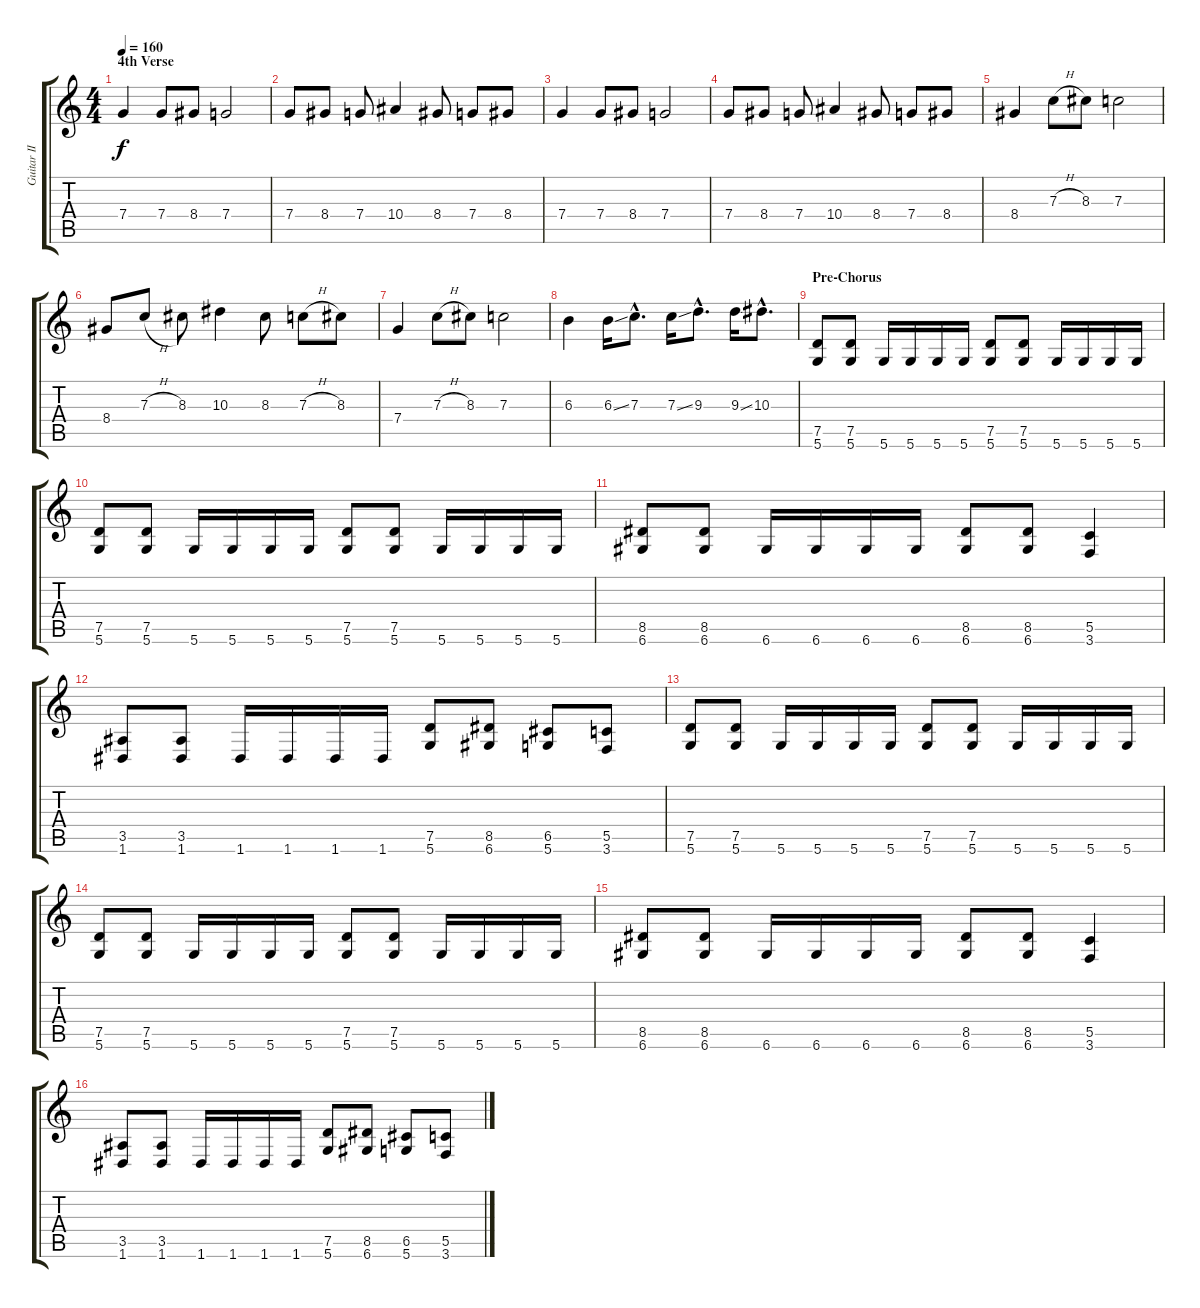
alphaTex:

\track ("Guitar II" "Guitar II") {instrument distortionguitar}
\staff {score tabs}
\tuning (D4 A3 F3 C3 G2 D2) {hide}
\ts (4 4)
\section ("" "4th Verse")
\tempo 160
\clef g2
\ks c
7.4.4{dy f} 7.4.8 8.4.8 7.4.2 |
7.4.8 8.4.8 7.4.8 10.4.4 8.4.8 7.4.8 8.4.8 |
7.4.4 7.4.8 8.4.8 7.4.2 |
7.4.8 8.4.8 7.4.8 10.4.4 8.4.8 7.4.8 8.4.8 |
8.4.4 7.3{h}.8 8.3.8 7.3.2 |
8.4.8 7.3{h}.8 8.3.8 10.3.4 8.3.8 7.3{h}.8 8.3.8 |
7.4.4 7.3{h}.8 8.3.8 7.3.2 |
6.3.4 6.3{ss}.16 7.3{hac}.8{d} 7.3{ss}.16 9.3{hac}.8{d} 9.3{ss}.16 10.3{hac}.8{d} |
\section ("" "Pre-Chorus")
(7.5 5.6).8 (7.5 5.6).8 5.6.16 5.6.16 5.6.16 5.6.16 (7.5 5.6).8 (7.5 5.6).8 5.6.16 5.6.16 5.6.16 5.6.16 |
(7.5 5.6).8 (7.5 5.6).8 5.6.16 5.6.16 5.6.16 5.6.16 (7.5 5.6).8 (7.5 5.6).8 5.6.16 5.6.16 5.6.16 5.6.16 |
(8.5 6.6).8 (8.5 6.6).8 6.6.16 6.6.16 6.6.16 6.6.16 (8.5 6.6).8 (8.5 6.6).8 (5.5 3.6).4 |
(3.5 1.6).8 (3.5 1.6).8 1.6.16 1.6.16 1.6.16 1.6.16 (7.5 5.6).8 (8.5 6.6).8 (6.5 5.6).8 (5.5 3.6).8 |
(7.5 5.6).8 (7.5 5.6).8 5.6.16 5.6.16 5.6.16 5.6.16 (7.5 5.6).8 (7.5 5.6).8 5.6.16 5.6.16 5.6.16 5.6.16 |
(7.5 5.6).8 (7.5 5.6).8 5.6.16 5.6.16 5.6.16 5.6.16 (7.5 5.6).8 (7.5 5.6).8 5.6.16 5.6.16 5.6.16 5.6.16 |
(8.5 6.6).8 (8.5 6.6).8 6.6.16 6.6.16 6.6.16 6.6.16 (8.5 6.6).8 (8.5 6.6).8 (5.5 3.6).4 |
(3.5 1.6).8 (3.5 1.6).8 1.6.16 1.6.16 1.6.16 1.6.16 (7.5 5.6).8 (8.5 6.6).8 (6.5 5.6).8 (5.5 3.6).8
